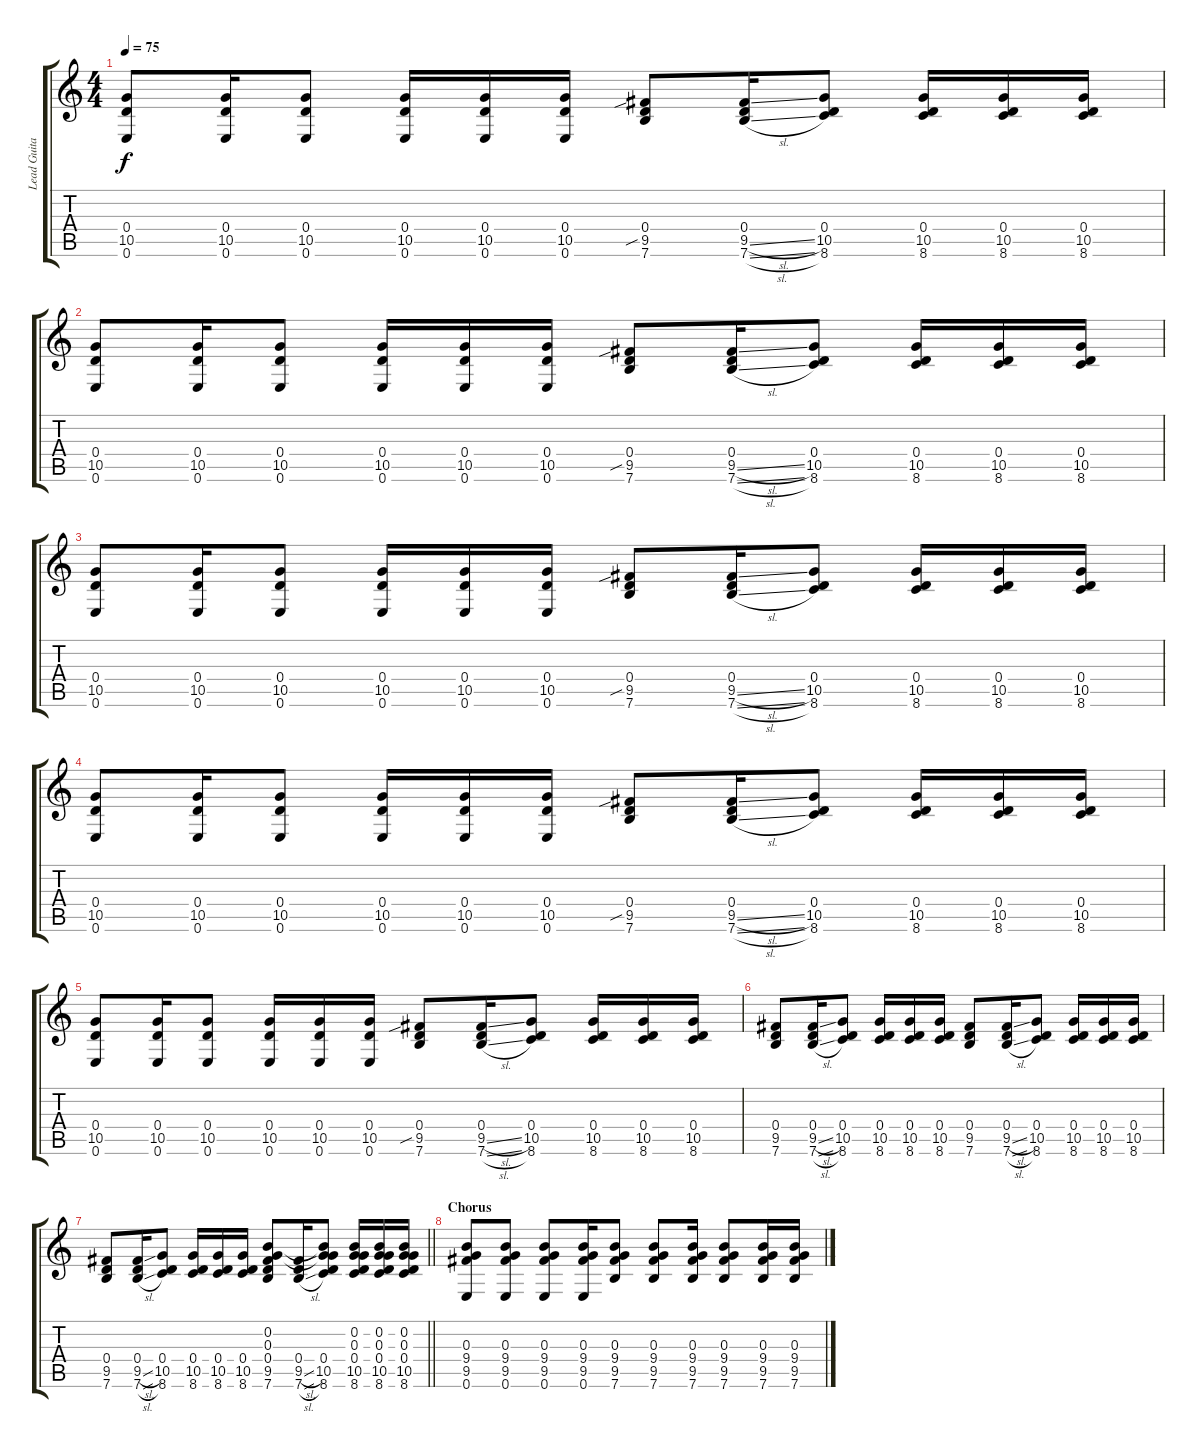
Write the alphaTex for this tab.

\track ("Lead Guitar" "Lead Guita") {instrument electricguitarjazz}
\staff {score tabs}
\tuning (E4 B3 G3 D3 A2 E2) {hide}
\ts (4 4)
\tempo 75
\clef g2
\ks c
(0.4 10.5 0.6).8{dy f} (0.4 10.5 0.6).16 (0.4 10.5 0.6).8 (0.4 10.5 0.6).16 (0.4 10.5 0.6).16 (0.4 10.5 0.6).16 (0.4 9.5{sib} 7.6).8 (0.4 9.5{sl} 7.6{sl}).16 (0.4 10.5 8.6).8 (0.4 10.5 8.6).16 (0.4 10.5 8.6).16 (0.4 10.5 8.6).16 |
(0.4 10.5 0.6).8 (0.4 10.5 0.6).16 (0.4 10.5 0.6).8 (0.4 10.5 0.6).16 (0.4 10.5 0.6).16 (0.4 10.5 0.6).16 (0.4 9.5{sib} 7.6).8 (0.4 9.5{sl} 7.6{sl}).16 (0.4 10.5 8.6).8 (0.4 10.5 8.6).16 (0.4 10.5 8.6).16 (0.4 10.5 8.6).16 |
(0.4 10.5 0.6).8 (0.4 10.5 0.6).16 (0.4 10.5 0.6).8 (0.4 10.5 0.6).16 (0.4 10.5 0.6).16 (0.4 10.5 0.6).16 (0.4 9.5{sib} 7.6).8 (0.4 9.5{sl} 7.6{sl}).16 (0.4 10.5 8.6).8 (0.4 10.5 8.6).16 (0.4 10.5 8.6).16 (0.4 10.5 8.6).16 |
(0.4 10.5 0.6).8 (0.4 10.5 0.6).16 (0.4 10.5 0.6).8 (0.4 10.5 0.6).16 (0.4 10.5 0.6).16 (0.4 10.5 0.6).16 (0.4 9.5{sib} 7.6).8 (0.4 9.5{sl} 7.6{sl}).16 (0.4 10.5 8.6).8 (0.4 10.5 8.6).16 (0.4 10.5 8.6).16 (0.4 10.5 8.6).16 |
(0.4 10.5 0.6).8 (0.4 10.5 0.6).16 (0.4 10.5 0.6).8 (0.4 10.5 0.6).16 (0.4 10.5 0.6).16 (0.4 10.5 0.6).16 (0.4 9.5{sib} 7.6).8 (0.4 9.5{sl} 7.6{sl}).16 (0.4 10.5 8.6).8 (0.4 10.5 8.6).16 (0.4 10.5 8.6).16 (0.4 10.5 8.6).16 |
(0.4 9.5 7.6).8 (0.4 9.5{sl} 7.6{sl}).16 (0.4 10.5 8.6).8 (0.4 10.5 8.6).16 (0.4 10.5 8.6).16 (0.4 10.5 8.6).16 (0.4 9.5 7.6).8 (0.4 9.5{sl} 7.6{sl}).16 (0.4 10.5 8.6).8 (0.4 10.5 8.6).16 (0.4 10.5 8.6).16 (0.4 10.5 8.6).16 |
\barLineRight lightlight
(0.4 9.5 7.6).8 (0.4 9.5{sl} 7.6{sl}).16 (0.4 10.5 8.6).8 (0.4 10.5 8.6).16 (0.4 10.5 8.6).16 (0.4 10.5 8.6).16 (0.2 0.3 0.4 9.5 7.6).8 (0.4 9.5{sl} 7.6{sl}).16 (0.2{t} 0.3{t} 0.4 10.5 8.6).8 (0.2 0.3 0.4 10.5 8.6).16 (0.2 0.3 0.4 10.5 8.6).16 (0.2 0.3 0.4 10.5 8.6).16 |
\section ("" "Chorus")
(0.3 9.4 9.5 0.6).8 (0.3 9.4 9.5 0.6).8 (0.3 9.4 9.5 0.6).8 (0.3 9.4 9.5 0.6).16 (0.3 9.4 9.5 7.6).8 (0.3 9.4 9.5 7.6).8 (0.3 9.4 9.5 7.6).16 (0.3 9.4 9.5 7.6).8 (0.3 9.4 9.5 7.6).16 (0.3 9.4 9.5 7.6).16
